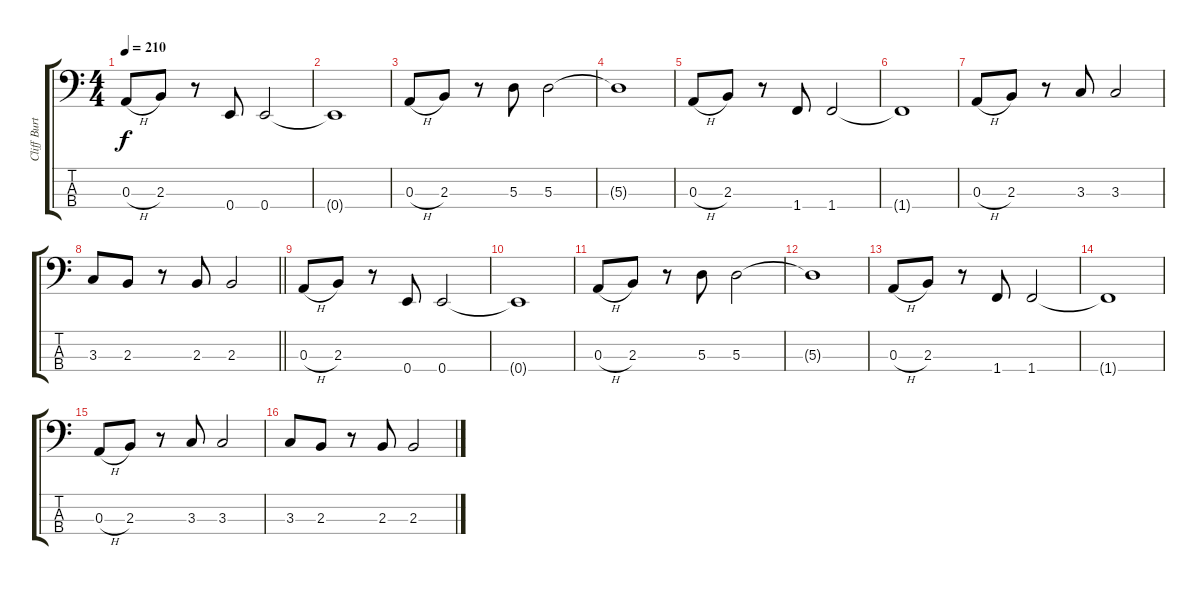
\track ("Cliff Burton" "Cliff Burt") {instrument electricbassfinger}
\staff {score tabs}
\tuning (G2 D2 A1 E1) {hide}
\ts (4 4)
\tempo 210
\clef f4
\ks c
0.3{h}.8{dy f} 2.3.8 r.8 0.4.8 0.4.2 |
0.4{t}.1 |
0.3{h}.8 2.3.8 r.8 5.3.8 5.3.2 |
5.3{t}.1 |
0.3{h}.8 2.3.8 r.8 1.4.8 1.4.2 |
1.4{t}.1 |
0.3{h}.8 2.3.8 r.8 3.3.8 3.3.2 |
\barLineRight lightlight
3.3.8 2.3.8 r.8 2.3.8 2.3.2 |
0.3{h}.8 2.3.8 r.8 0.4.8 0.4.2 |
0.4{t}.1 |
0.3{h}.8 2.3.8 r.8 5.3.8 5.3.2 |
5.3{t}.1 |
0.3{h}.8 2.3.8 r.8 1.4.8 1.4.2 |
1.4{t}.1 |
0.3{h}.8 2.3.8 r.8 3.3.8 3.3.2 |
3.3.8 2.3.8 r.8 2.3.8 2.3.2
